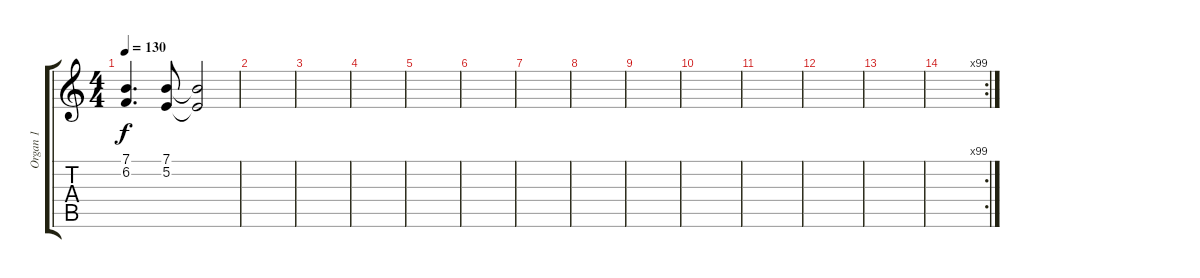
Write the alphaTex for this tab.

\track ("Organ 1" "Organ 1") {instrument churchorgan}
\staff {score tabs}
\tuning (E4 B3 G3 D3 A2 E2) {hide}
\ts (4 4)
\tempo 130
\clef g2
\ks c
(7.1 6.2).4{d dy f} (7.1 5.2).8 (7.1{t} 5.2{t}).2 |
|
|
|
|
|
|
|
|
|
|
|
|
\rc 99
